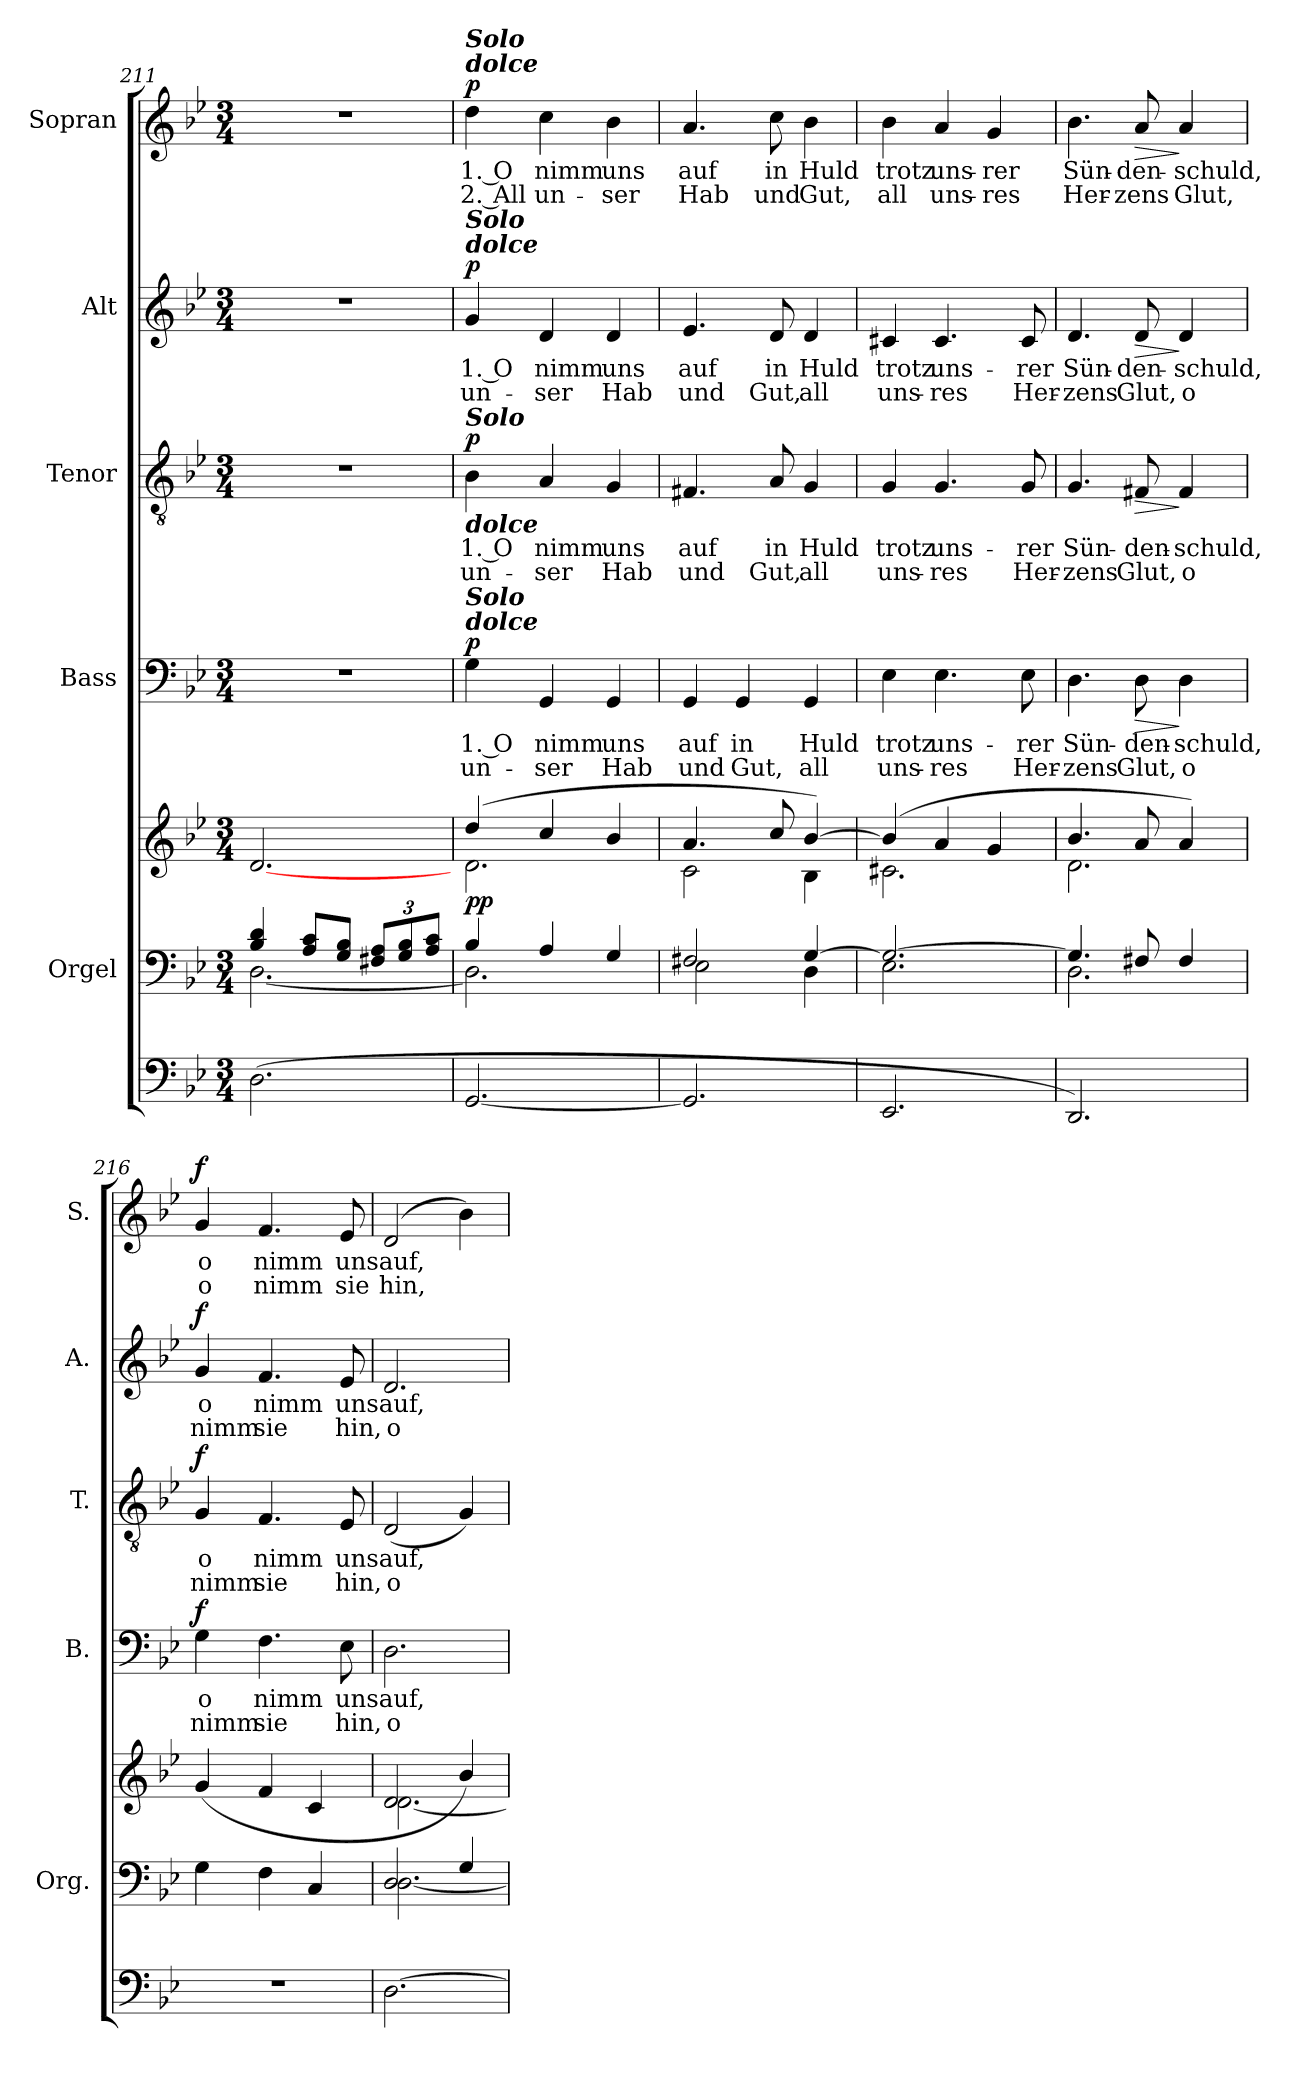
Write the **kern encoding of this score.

**kern	**kern	**kern	**dynam	**kern	**text	**text	**dynam	**kern	**text	**text	**dynam	**kern	**text	**text	**dynam	**kern	**text	**text	**dynam
*part6	*part5	*part5	*part5	*part4	*part4	*part4	*part4	*part3	*part3	*part3	*part3	*part2	*part2	*part2	*part2	*part1	*part1	*part1	*part1
*staff7	*staff6	*staff5	*staff5/6	*staff4	*staff4	*staff4	*staff4	*staff3	*staff3	*staff3	*staff3	*staff2	*staff2	*staff2	*staff2	*staff1	*staff1	*staff1	*staff1
*	*I"Orgel	*	*	*I"Bass	*	*	*	*I"Tenor	*	*	*	*I"Alt	*	*	*	*I"Sopran	*	*	*
*	*I'Org.	*	*	*I'B.	*	*	*	*I'T.	*	*	*	*I'A.	*	*	*	*I'S.	*	*	*
*clefF4	*clefF4	*clefG2	*	*clefF4	*	*	*	*clefGv2	*	*	*	*clefG2	*	*	*	*clefG2	*	*	*
*k[b-e-]	*k[b-e-]	*k[b-e-]	*	*k[b-e-]	*	*	*	*k[b-e-]	*	*	*	*k[b-e-]	*	*	*	*k[b-e-]	*	*	*
*B-:	*B-:	*B-:	*	*B-:	*	*	*	*B-:	*	*	*	*B-:	*	*	*	*B-:	*	*	*
*M3/4	*M3/4	*M3/4	*	*M3/4	*	*	*	*M3/4	*	*	*	*M3/4	*	*	*	*M3/4	*	*	*
=211	=211	=211	=211	=211	=211	=211	=211	=211	=211	=211	=211	=211	=211	=211	=211	=211	=211	=211	=211
*	*^	*	*	*	*	*	*	*	*	*	*	*	*	*	*	*	*	*	*
(<2.D\	4B-/ 4d/	[<2.D\	[2.d/	.	2.r	.	.	.	2.r	.	.	.	2.r	.	.	.	2.r	.	.	.
.	8A/ 8c/L	.	.	.	.	.	.	.	.	.	.	.	.	.	.	.	.	.	.	.
.	8G/ 8B-/J	.	.	.	.	.	.	.	.	.	.	.	.	.	.	.	.	.	.	.
.	12F#X/ 12A/L	.	.	.	.	.	.	.	.	.	.	.	.	.	.	.	.	.	.	.
.	12G/ 12B-/	.	.	.	.	.	.	.	.	.	.	.	.	.	.	.	.	.	.	.
.	12A/ 12c/J	.	.	.	.	.	.	.	.	.	.	.	.	.	.	.	.	.	.	.
=212	=212	=212	=212	=212	=212	=212	=212	=212	=212	=212	=212	=212	=212	=212	=212	=212	=212	=212	=212	=212
*	*	*	*^	*	*	*	*	*	*	*	*	*	*	*	*	*	*	*	*	*
!	!	!	!	!	!	!	!	!	!	!	!	!	!	!	!	!	!	!LO:TX:a:Bi:t=dolce	!	!	!
!	!	!	!	!	!	!	!	!	!	!	!	!	!	!	!	!	!	!LO:TX:a:Bi:t=Solo	!	!	!
!	!	!	!	!	!	!	!	!	!	!	!	!	!	!LO:TX:a:Bi:t=dolce	!	!	!	!	!	!	!
!	!	!	!	!	!	!	!	!	!	!	!	!	!	!LO:TX:a:Bi:t=Solo	!	!	!	!	!	!	!
!	!	!	!	!	!	!	!	!	!	!LO:TX:b:Bi:t=dolce	!	!	!	!	!	!	!	!	!	!	!
!	!	!	!	!	!	!	!	!	!	!LO:TX:a:Bi:t=Solo	!	!	!	!	!	!	!	!	!	!	!
!	!	!	!	!	!	!LO:TX:a:Bi:t=dolce	!	!	!	!	!	!	!	!	!	!	!	!	!	!	!
!	!	!	!	!	!	!LO:TX:a:Bi:t=Solo	!	!	!	!	!	!	!	!	!	!	!	!	!	!	!
!	!	!	!	!	!LO:DY:b	!	!LO:LY:b	!LO:LY:b	!LO:DY:a	!	!LO:LY:b	!LO:LY:b	!LO:DY:a	!	!LO:LY:b	!LO:LY:b	!LO:DY:a	!	!LO:LY:b	!LO:LY:b	!LO:DY:a
[2.GG/	4B-/	2.D\]	(4dd/	2.d\	pp	4G\	1. O	un-	p	4B-\	1. O	un-	p	4g/	1. O	un-	p	4dd\	1. O	2. All	p
!	!	!	!	!	!	!	!LO:LY:b	!LO:LY:b	!	!	!LO:LY:b	!LO:LY:b	!	!	!LO:LY:b	!LO:LY:b	!	!	!LO:LY:b	!LO:LY:b	!
.	4A/	.	4cc/	.	.	4GG/	nimm	-ser	.	4A/	nimm	-ser	.	4d/	nimm	-ser	.	4cc\	nimm	un-	.
!	!	!	!	!	!	!	!LO:LY:b	!LO:LY:b	!	!	!LO:LY:b	!LO:LY:b	!	!	!LO:LY:b	!LO:LY:b	!	!	!LO:LY:b	!LO:LY:b	!
.	4G/	.	4b-/	.	.	4GG/	uns	Hab	.	4G/	uns	Hab	.	4d/	uns	Hab	.	4b-\	uns	-ser	.
=213	=213	=213	=213	=213	=213	=213	=213	=213	=213	=213	=213	=213	=213	=213	=213	=213	=213	=213	=213	=213	=213
!	!	!	!	!	!	!	!LO:LY:b	!LO:LY:b	!	!	!LO:LY:b	!LO:LY:b	!	!	!LO:LY:b	!LO:LY:b	!	!	!LO:LY:b	!LO:LY:b	!
2.GG/]	2F#X/	2E-\	4.a/	2c\	.	4GG/	auf	und	.	4.F#X/	auf	und	.	4.e-/	auf	und	.	4.a/	auf	Hab	.
!	!	!	!	!	!	!	!LO:LY:b	!LO:LY:b	!	!	!	!	!	!	!	!	!	!	!	!	!
.	.	.	.	.	.	4GG/	in	Gut,	.	.	.	.	.	.	.	.	.	.	.	.	.
!	!	!	!	!	!	!	!	!	!	!	!LO:LY:b	!LO:LY:b	!	!	!LO:LY:b	!LO:LY:b	!	!	!LO:LY:b	!LO:LY:b	!
.	.	.	8cc/	.	.	.	.	.	.	8A/	in	Gut,	.	8d/	in	Gut,	.	8cc\	in	und	.
!	!	!	!	!	!	!	!LO:LY:b	!LO:LY:b	!	!	!LO:LY:b	!LO:LY:b	!	!	!LO:LY:b	!LO:LY:b	!	!	!LO:LY:b	!LO:LY:b	!
.	[>4G/	4D\	[>4b-/)	4B-\	.	4GG/	Huld	all	.	4G/	Huld	all	.	4d/	Huld	all	.	4b-\	Huld	Gut,	.
!!LO:PB:g=z
=214	=214	=214	=214	=214	=214	=214	=214	=214	=214	=214	=214	=214	=214	=214	=214	=214	=214	=214	=214	=214	=214
!	!	!	!	!	!	!	!LO:LY:b	!LO:LY:b	!	!	!LO:LY:b	!LO:LY:b	!	!	!LO:LY:b	!LO:LY:b	!	!	!LO:LY:b	!LO:LY:b	!
2.EE-/	2.G/_	2.E-\	(4b-/]	2.c#X\	.	4E-\	trotz	uns-	.	4G/	trotz	uns-	.	4c#X/	trotz	uns-	.	4b-\	trotz	all	.
!	!	!	!	!	!	!	!LO:LY:b	!LO:LY:b	!	!	!LO:LY:b	!LO:LY:b	!	!	!LO:LY:b	!LO:LY:b	!	!	!LO:LY:b	!LO:LY:b	!
.	.	.	4a/	.	.	4.E-\	uns-	-res	.	4.G/	uns-	-res	.	4.c#/	uns-	-res	.	4a/	uns-	uns-	.
!	!	!	!	!	!	!	!	!	!	!	!	!	!	!	!	!	!	!	!LO:LY:b	!LO:LY:b	!
.	.	.	4g/	.	.	.	.	.	.	.	.	.	.	.	.	.	.	4g/	-rer	-res	.
!	!	!	!	!	!	!	!LO:LY:b	!LO:LY:b	!	!	!LO:LY:b	!LO:LY:b	!	!	!LO:LY:b	!LO:LY:b	!	!	!	!	!
.	.	.	.	.	.	8E-\	-rer	Her-	.	8G/	-rer	Her-	.	8c#/	-rer	Her-	.	.	.	.	.
=215	=215	=215	=215	=215	=215	=215	=215	=215	=215	=215	=215	=215	=215	=215	=215	=215	=215	=215	=215	=215	=215
!	!	!	!	!	!	!	!LO:LY:b	!LO:LY:b	!	!	!LO:LY:b	!LO:LY:b	!	!	!LO:LY:b	!LO:LY:b	!	!	!LO:LY:b	!LO:LY:b	!
2.DD/)	4.G/]	2.D\	4.b-/	2.d\	.	4.D\	Sün-	-zens	.	4.G/	Sün-	-zens	.	4.d/	Sün-	-zens	.	4.b-\	Sün-	Her-	.
!	!	!	!	!	!	!	!LO:LY:b	!LO:LY:b	!LO:HP:b	!	!LO:LY:b	!LO:LY:b	!LO:HP:b	!	!LO:LY:b	!LO:LY:b	!LO:HP:b	!	!LO:LY:b	!LO:LY:b	!LO:HP:b
.	8F#X/	.	8a/	.	.	8D\	-den-	Glut,	>	8F#X/	-den-	Glut,	>	8d/	-den-	Glut,	>	8a/	-den-	-zens	>
!	!	!	!	!	!	!	!LO:LY:b	!LO:LY:b	!	!	!LO:LY:b	!LO:LY:b	!	!	!LO:LY:b	!LO:LY:b	!	!	!LO:LY:b	!LO:LY:b	!
.	4F#/	.	4a/)	.	.	4D\	-schuld,	o	]	4F#/	-schuld,	o	]	4d/	-schuld,	o	]	4a/	-schuld,	Glut,	]
*	*v	*v	*	*	*	*	*	*	*	*	*	*	*	*	*	*	*	*	*	*	*
*	*	*v	*v	*	*	*	*	*	*	*	*	*	*	*	*	*	*	*	*	*
=216	=216	=216	=216	=216	=216	=216	=216	=216	=216	=216	=216	=216	=216	=216	=216	=216	=216	=216	=216
!	!	!	!	!	!LO:LY:b	!LO:LY:b	!LO:DY:a	!	!LO:LY:b	!LO:LY:b	!LO:DY:a	!	!LO:LY:b	!LO:LY:b	!LO:DY:a	!	!LO:LY:b	!LO:LY:b	!LO:DY:a
2.r	4G\	(4g/	.	4G\	o	nimm	f	4G/	o	nimm	f	4g/	o	nimm	f	4g/	o	o	f
!	!	!	!	!	!LO:LY:b	!LO:LY:b	!	!	!LO:LY:b	!LO:LY:b	!	!	!LO:LY:b	!LO:LY:b	!	!	!LO:LY:b	!LO:LY:b	!
.	4F\	4f/	.	4.F\	nimm	sie	.	4.F/	nimm	sie	.	4.f/	nimm	sie	.	4.f/	nimm	nimm	.
.	4C/	4c/	.	.	.	.	.	.	.	.	.	.	.	.	.	.	.	.	.
!	!	!	!	!	!LO:LY:b	!LO:LY:b	!	!	!LO:LY:b	!LO:LY:b	!	!	!LO:LY:b	!LO:LY:b	!	!	!LO:LY:b	!LO:LY:b	!
.	.	.	.	8E-\	uns	hin,	.	8E-/	uns	hin,	.	8e-/	uns	hin,	.	8e-/	uns	sie	.
=217	=217	=217	=217	=217	=217	=217	=217	=217	=217	=217	=217	=217	=217	=217	=217	=217	=217	=217	=217
*	*^	*^	*	*	*	*	*	*	*	*	*	*	*	*	*	*	*	*	*
!	!	!	!	!	!	!	!LO:LY:b	!LO:LY:b	!	!	!LO:LY:b	!LO:LY:b	!	!	!LO:LY:b	!LO:LY:b	!	!	!LO:LY:b	!LO:LY:b	!
[2.D\	2D/	[<2.D\	2d/	[<2.d\	.	2.D\	auf,	o	.	(<2D/	auf,	o	.	2.d/	auf,	o	.	(2d/	auf,	hin,	.
.	4G/	.	4b-/)	.	.	.	.	.	.	4G/)	.	.	.	.	.	.	.	4b-\)	.	.	.
*	*v	*v	*	*	*	*	*	*	*	*	*	*	*	*	*	*	*	*	*	*	*
*	*	*v	*v	*	*	*	*	*	*	*	*	*	*	*	*	*	*	*	*	*
=	=	=	=	=	=	=	=	=	=	=	=	=	=	=	=	=	=	=	=
*-	*-	*-	*-	*-	*-	*-	*-	*-	*-	*-	*-	*-	*-	*-	*-	*-	*-	*-	*-
